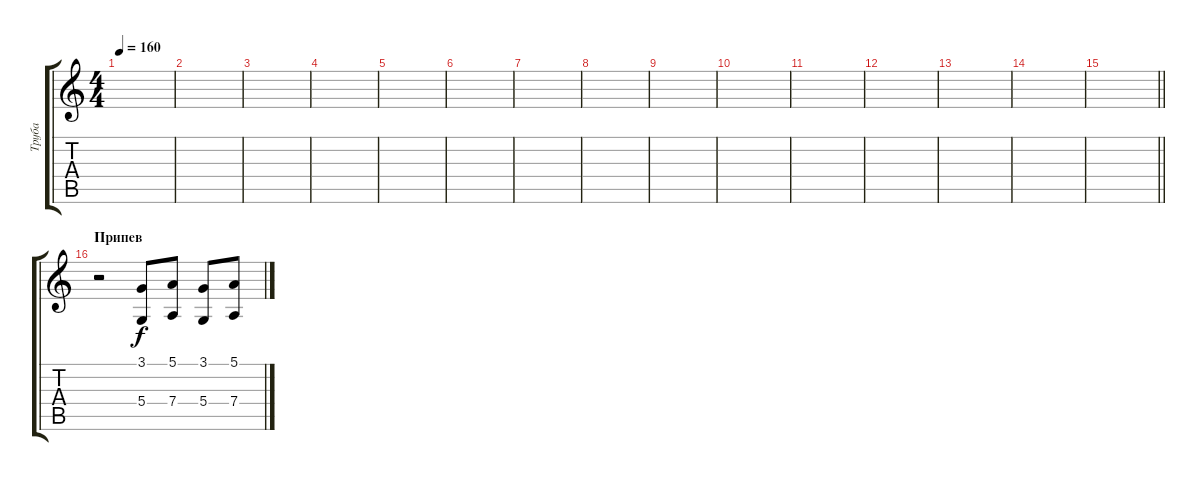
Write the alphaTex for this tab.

\track ("Труба" "Труба") {instrument tuba}
\staff {score tabs}
\tuning (E4 B3 G3 D3 A2 E2) {hide}
\ts (4 4)
\tempo 160
\clef g2
\ks c
|
|
|
|
|
|
|
|
|
|
|
|
|
|
\barLineRight lightlight
|
\section ("" "Припев")
r.2 (3.1 5.4).8 (5.1 7.4).8 (3.1 5.4).8 (5.1 7.4).8
